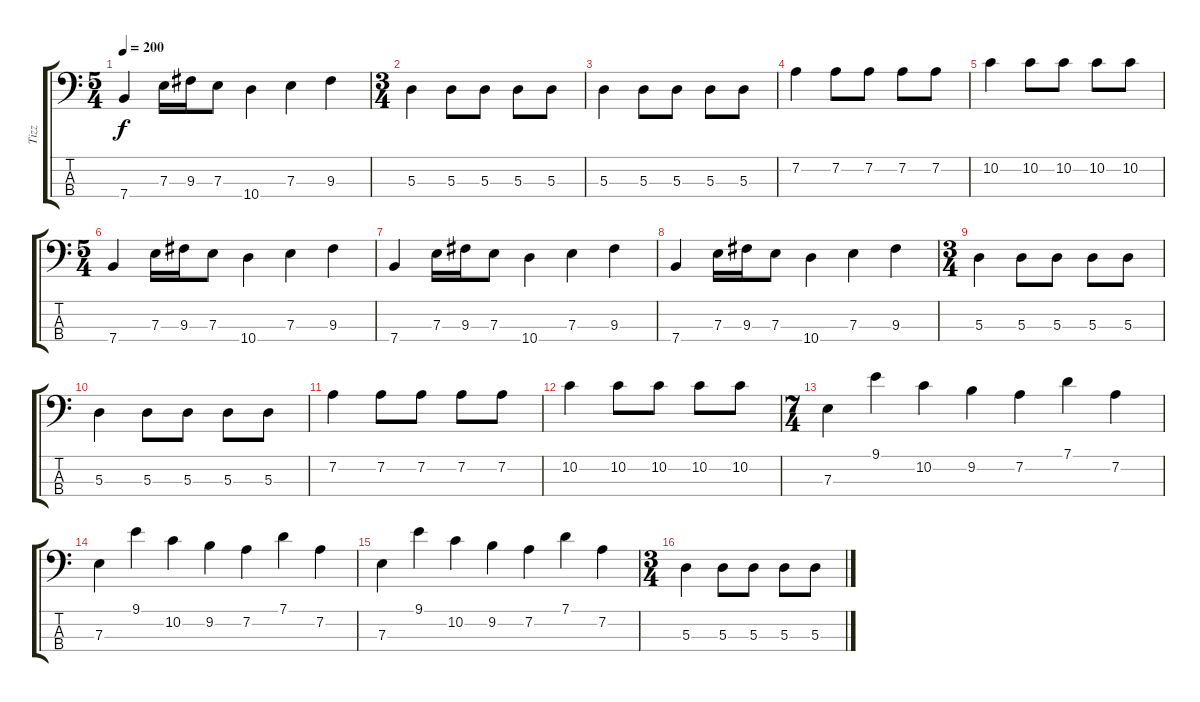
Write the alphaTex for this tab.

\track ("Tizz" "Tizz") {instrument electricbassfinger}
\staff {score tabs}
\tuning (G2 D2 A1 E1) {hide}
\ts (5 4)
\tempo 200
\clef f4
\ks c
7.4.4{dy f} 7.3.16 9.3.16 7.3.8 10.4.4 7.3.4 9.3.4 |
\ts (3 4)
5.3.4 5.3.8 5.3.8 5.3.8 5.3.8 |
5.3.4 5.3.8 5.3.8 5.3.8 5.3.8 |
7.2.4 7.2.8 7.2.8 7.2.8 7.2.8 |
10.2.4 10.2.8 10.2.8 10.2.8 10.2.8 |
\ts (5 4)
7.4.4 7.3.16 9.3.16 7.3.8 10.4.4 7.3.4 9.3.4 |
7.4.4 7.3.16 9.3.16 7.3.8 10.4.4 7.3.4 9.3.4 |
7.4.4 7.3.16 9.3.16 7.3.8 10.4.4 7.3.4 9.3.4 |
\ts (3 4)
5.3.4 5.3.8 5.3.8 5.3.8 5.3.8 |
5.3.4 5.3.8 5.3.8 5.3.8 5.3.8 |
7.2.4 7.2.8 7.2.8 7.2.8 7.2.8 |
10.2.4 10.2.8 10.2.8 10.2.8 10.2.8 |
\ts (7 4)
7.3.4 9.1.4 10.2.4 9.2.4 7.2.4 7.1.4 7.2.4 |
7.3.4 9.1.4 10.2.4 9.2.4 7.2.4 7.1.4 7.2.4 |
7.3.4 9.1.4 10.2.4 9.2.4 7.2.4 7.1.4 7.2.4 |
\ts (3 4)
5.3.4 5.3.8 5.3.8 5.3.8 5.3.8
